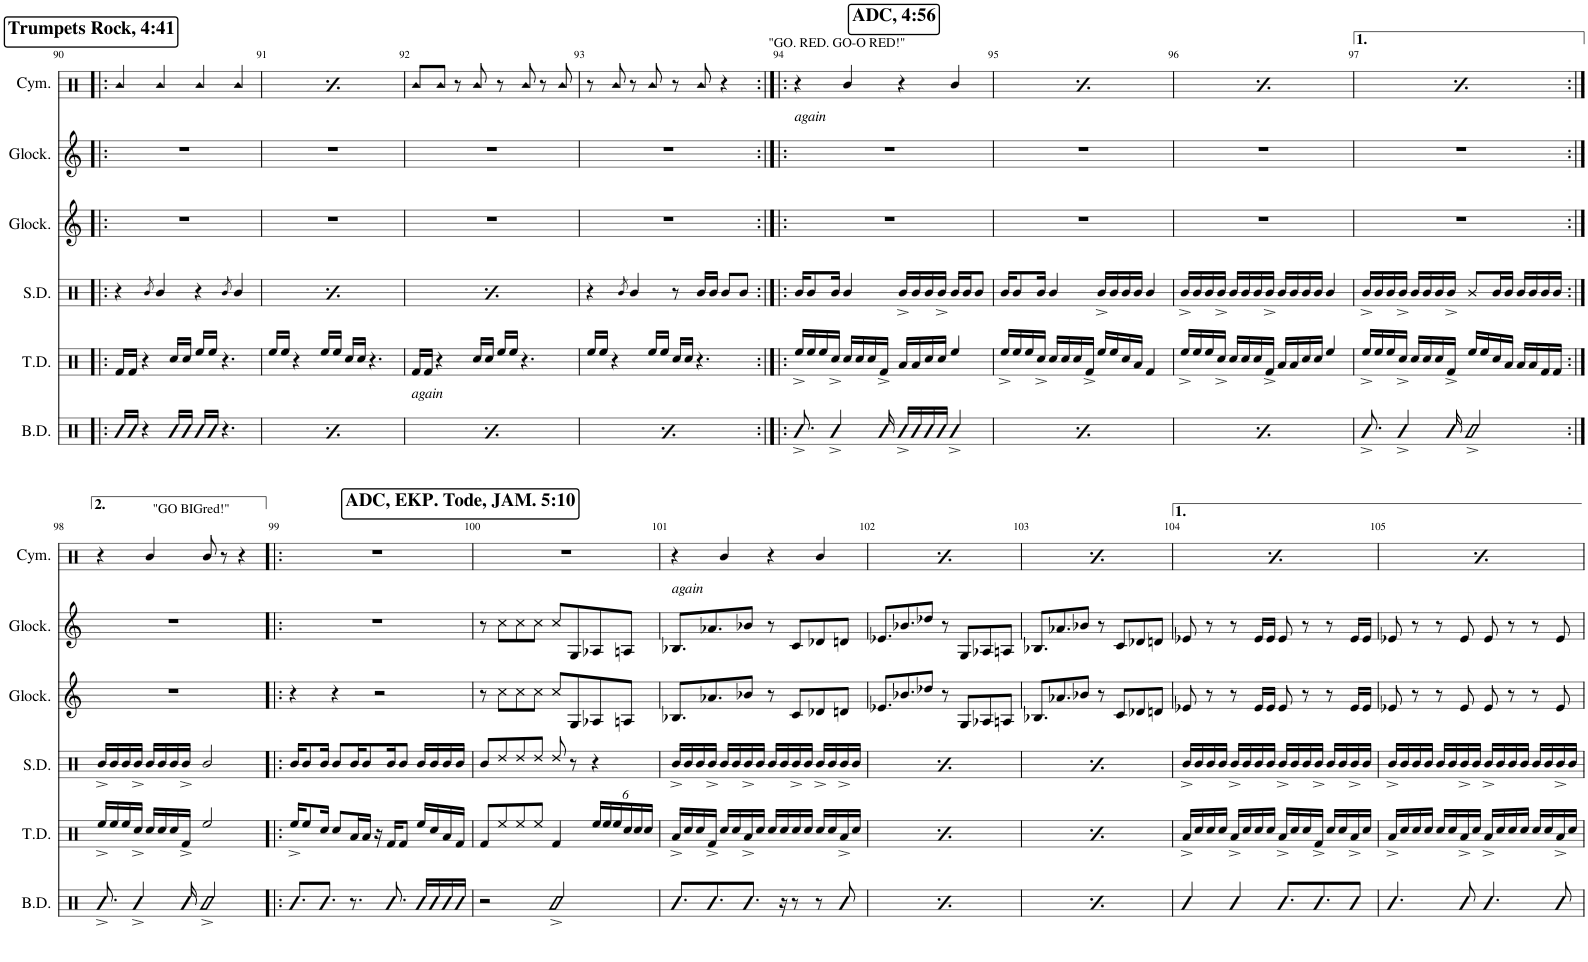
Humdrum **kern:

**kern	**kern	**kern	**kern	**kern	**kern
*part6	*part5	*part4	*part3	*part2	*part1
*staff6	*staff5	*staff4	*staff3	*staff2	*staff1
*I"Bass Drums	*I"Tenor Drums	*I"Snare Drum	*I"Glockenspiel	*I"Glockenspiel	*I"Cymbals
*I'B.D.	*I'T.D.	*I'S.D.	*I'Glock.	*I'Glock.	*I'Cym.
!!LO:PB:g=z
*clefX	*clefX	*clefX	*clefG2	*clefG2	*clefX
*	*	*	*Trd-14c-24	*Trd-14c-24	*
*k[]	*k[]	*k[]	*k[]	*k[]	*k[]
*M4/4	*M4/4	*M4/4	*M4/4	*M4/4	*M4/4
!!LO:REH:place=s1:a:t=
!!LO:REH:place=s1:a:B:cj:fs=14:t=Trumpets Rock, 4&colon;41
=90!|:	=90!|:	=90!|:	=90!|:	=90!|:	=90!|:
16R/LL	16Rf/LL	4r	1r	1r	4R/
16R/JJ	16Rf/JJ	.	.	.	.
4r	4r	.	.	.	.
.	.	8qR/	.	.	.
.	.	4R/	.	.	4R/
16R/LL	16Rcc/LL	.	.	.	.
16R/JJ	16Rcc/JJ	.	.	.	.
16R/LL	16Ree/LL	4r	.	.	4R/
16R/JJ	16Ree/JJ	.	.	.	.
4.r	4.r	.	.	.	.
.	.	8qR/	.	.	.
.	.	4R/	.	.	4R/
!!LO:REH:place=s1:a:t=
!!LO:REH:place=s1:a:B:cj:fs=14:t=Trumpets Rock, 4&colon;41
=91	=91	=91	=91	=91	=91
16R/LL	16Ree/LL	4r	1r	1r	4R/
16R/JJ	16Ree/JJ	.	.	.	.
4r	4r	.	.	.	.
.	.	8qR/	.	.	.
.	.	4R/	.	.	4R/
16R/LL	16Ree/LL	.	.	.	.
16R/JJ	16Ree/JJ	.	.	.	.
16R/LL	16Rcc/LL	4r	.	.	4R/
16R/JJ	16Rcc/JJ	.	.	.	.
4.r	4.r	.	.	.	.
.	.	8qR/	.	.	.
.	.	4R/	.	.	4R/
=92	=92	=92	=92	=92	=92
!	!LO:TX:b:i:t=again	!	!	!	!
16R/LL	16Rf/LL	4r	1r	1r	8R/L
16R/JJ	16Rf/JJ	.	.	.	.
4r	4r	.	.	.	8R/J
.	.	8qR/	.	.	.
.	.	4R/	.	.	8r
16R/LL	16Rcc/LL	.	.	.	8R/
16R/JJ	16Rcc/JJ	.	.	.	.
16R/LL	16Ree/LL	4r	.	.	8r
16R/JJ	16Ree/JJ	.	.	.	.
4.r	4.r	.	.	.	8R/
.	.	8qR/	.	.	.
.	.	4R/	.	.	8r
.	.	.	.	.	8R/
=93	=93	=93	=93	=93	=93
16R/LL	16Ree/LL	4r	1r	1r	8r
16R/JJ	16Ree/JJ	.	.	.	.
4r	4r	.	.	.	8R/
.	.	8qR/	.	.	.
.	.	4R/	.	.	8r
16R/LL	16Ree/LL	.	.	.	8R/
16R/JJ	16Ree/JJ	.	.	.	.
16R/LL	16Rcc/LL	8r	.	.	8r
16R/JJ	16Rcc/JJ	.	.	.	.
4.r	4.r	16R/LL	.	.	8R/
.	.	16R/JJ	.	.	.
.	.	8R/L	.	.	4r
.	.	8R/J	.	.	.
!!LO:REH:place=s1:a:t=
!!LO:REH:place=s1:a:B:cj:fs=14:t=ADC, 4&colon;56
=94:|!|:	=94:|!|:	=94:|!|:	=94:|!|:	=94:|!|:	=94:|!|:
!	!	!	!	!	!LO:TX:a:t="GO. RED. GO-O RED!"
!	!	!	!	!	!LO:TX:b:i:t=again
8.R^/	16Ree^/LL	16R/KL	1r	1r	4r
.	16Ree/	8R/	.	.	.
.	16Ree/	.	.	.	.
4R^/	16Rcc^/JJ	16R/Jk	.	.	.
.	16Rcc/LL	4R/	.	.	4R/
.	16Rcc/	.	.	.	.
.	16Rcc/	.	.	.	.
16R/	16Rf^/JJ	.	.	.	.
16R^/LL	16Ra/LL	16R^/LL	.	.	4r
16R/	16Ra/	16R/	.	.	.
16R/	16Rcc/	16R/	.	.	.
16R/JJ	16Rcc/JJ	16R^/JJ	.	.	.
4R^/	4Ree/	16R/LL	.	.	4R/
.	.	16R/J	.	.	.
.	.	8R/J	.	.	.
!!LO:REH:place=s1:a:t=
!!LO:REH:place=s1:a:B:cj:fs=14:t=ADC, 4&colon;56
=95	=95	=95	=95	=95	=95
!	!	!	!	!	!LO:TX:a:t="GO. RED. GO-O RED!"
!	!	!	!	!	!LO:TX:b:i:t=again
8.R^/	16Ree^/LL	16R/KL	1r	1r	4r
.	16Ree/	8R/	.	.	.
.	16Ree/	.	.	.	.
4R^/	16Rcc^/JJ	16R/Jk	.	.	.
.	16Rcc/LL	4R/	.	.	4R/
.	16Rcc/	.	.	.	.
.	16Rcc/	.	.	.	.
16R/	16Rf^/JJ	.	.	.	.
16R^/LL	16Ree/LL	16R^/LL	.	.	4r
16R/	16Ree/	16R/	.	.	.
16R/	16Rcc/	16R/	.	.	.
16R/JJ	16Ra/JJ	16R/JJ	.	.	.
4R^/	4Rf/	4R/	.	.	4R/
!!LO:REH:place=s1:a:t=
!!LO:REH:place=s1:a:B:cj:fs=14:t=ADC, 4&colon;56
=96	=96	=96	=96	=96	=96
!	!	!	!	!	!LO:TX:a:t="GO. RED. GO-O RED!"
!	!	!	!	!	!LO:TX:b:i:t=again
8.R^/	16Ree^/LL	16R^/LL	1r	1r	4r
.	16Ree/	16R/	.	.	.
.	16Ree/	16R/	.	.	.
4R^/	16Rcc^/JJ	16R^/JJ	.	.	.
.	16Rcc/LL	16R/LL	.	.	4R/
.	16Rcc/	16R/	.	.	.
.	16Rcc/	16R/	.	.	.
16R/	16Rf^/JJ	16R^/JJ	.	.	.
16R^/LL	16Ra/LL	16R/LL	.	.	4r
16R/	16Ra/	16R/	.	.	.
16R/	16Rcc/	16R/	.	.	.
16R/JJ	16Rcc/JJ	16R/JJ	.	.	.
4R^/	4Ree/	4R/	.	.	4R/
!!LO:REH:place=s1:a:t=
!!LO:REH:place=s1:a:B:cj:fs=14:t=ADC, 4&colon;56
=97	=97	=97	=97	=97	=97
!	!	!	!	!	!LO:TX:a:t="GO. RED. GO-O RED!"
!	!	!	!	!	!LO:TX:b:i:t=again
8.R^/	16Ree^/LL	16R^/LL	1r	1r	4r
.	16Ree/	16R/	.	.	.
.	16Ree/	16R/	.	.	.
4R^/	16Rcc^/JJ	16R^/JJ	.	.	.
.	16Rcc/LL	16R/LL	.	.	4R/
.	16Rcc/	16R/	.	.	.
.	16Rcc/	16R/	.	.	.
16R/	16Rf^/JJ	16R^/JJ	.	.	.
2R^/	16Ree/LL	8R/L	.	.	4r
.	16Ree/	.	.	.	.
.	16Rcc/	16R/L	.	.	.
.	16Ra/JJ	16R/JJ	.	.	.
.	16Ra/LL	16R/LL	.	.	4R/
.	16Ra/	16R/	.	.	.
.	16Rf/	16R/	.	.	.
.	16Rf/JJ	16R/JJ	.	.	.
!!LO:LB:g=z
=98:|!	=98:|!	=98:|!	=98:|!	=98:|!	=98:|!
8.R^/	16Ree^/LL	16R^/LL	1r	1r	4r
.	16Ree/	16R/	.	.	.
.	16Ree/	16R/	.	.	.
4R^/	16Rcc^/JJ	16R^/JJ	.	.	.
.	16Rcc/LL	16R/LL	.	.	4R/
.	16Rcc/	16R/	.	.	.
.	16Rcc/	16R/	.	.	.
16R/	16Rf^/JJ	16R^/JJ	.	.	.
2R^/	2Ree/	2R/	.	.	8R/
.	.	.	.	.	8r
!	!	!	!	!	!LO:TX:a:t="GO BIGred!"
.	.	.	.	.	4r
!!LO:REH:place=s1:a:t=
!!LO:REH:place=s1:a:B:cj:fs=14:t=ADC, EKP. Tode, JAM. 5&colon;10
=99!|:	=99!|:	=99!|:	=99!|:	=99!|:	=99!|:
8.R/L	16Ree^/KL	16R/KL	4r	1r	1r
.	8Ree/	8R/	.	.	.
8.R/J	16Rcc/Jk	16R/Jk	.	.	.
.	8Rcc/L	8R/L	4r	.	.
8.r	16Ra/L	16R/K	.	.	.
.	16Ra/JJ	8R/	.	.	.
.	16r	.	2r	.	.
8.R/	16Rf/KL	16R/K	.	.	.
.	8Rf/J	8R/J	.	.	.
16R/LL	16Ree/LL	16R/LL	.	.	.
16R/	16Rcc/	16R/	.	.	.
16R/	16Ra/	16R/	.	.	.
16R/JJ	16Rf/JJ	16R/JJ	.	.	.
=100	=100	=100	=100	=100	=100
2r	8Rf/L	8R/L	8r	8r	1r
.	8Ree/	8Rdd/	8cc\L	8cc\L	.
.	8Ree/	8Rdd/	8cc\	8cc\	.
.	8Ree/J	8Rdd/J	8cc\J	8cc\J	.
2R^/	4Rf/	8Rdd/	8cc/L	8cc/L	.
.	.	8r	8G/	8G/	.
*	*Xbrackettup	*	*	*	*
.	24Ree/LL	4r	8A-X/	8A-X/	.
.	24Ree/	.	.	.	.
.	24Ree/	.	.	.	.
.	24Rcc/	.	8An/J	8An/J	.
.	24Rcc/	.	.	.	.
.	24Rcc/JJ	.	.	.	.
=101	=101	=101	=101	=101	=101
!	!	!	!	!	!LO:TX:b:i:t=again
8.R/L	16Ra^/LL	16R^/LL	8.B-X/L	8.B-X/L	4r
.	16Rcc/	16R/	.	.	.
.	16Rcc/	16R/	.	.	.
8.R/	16Rf^/JJ	16R^/JJ	8.a-X/	8.a-X/	.
.	16Rcc/LL	16R/LL	.	.	4R/
.	16Rcc/	16R/	.	.	.
8.R/J	16Ra^/	16R^/	8b-X/J	8b-X/J	.
.	16Rcc/JJ	16R/JJ	.	.	.
.	16Rcc/LL	16R/LL	8r	8r	4r
16r	16Rcc/	16R/	.	.	.
8r	16Rcc/	16R^/	8c/L	8c/L	.
.	16Rcc/JJ	16R/JJ	.	.	.
8r	16Rcc/LL	16R^/LL	8d-X/	8d-X/	4R/
.	16Rcc/	16R/	.	.	.
8R/	16Ra^/	16R^/	8dn/J	8dn/J	.
.	16Rcc/JJ	16R/JJ	.	.	.
=102	=102	=102	=102	=102	=102
!	!	!	!	!	!LO:TX:b:i:t=again
8.R/L	16Ra^/LL	16R^/LL	8.e-X/L	8.e-X/L	4r
.	16Rcc/	16R/	.	.	.
.	16Rcc/	16R/	.	.	.
8.R/	16Rf^/JJ	16R^/JJ	8.b-X/	8.b-X/	.
.	16Rcc/LL	16R/LL	.	.	4R/
.	16Rcc/	16R/	.	.	.
8.R/J	16Ra^/	16R^/	8dd-X/J	8dd-X/J	.
.	16Rcc/JJ	16R/JJ	.	.	.
.	16Rcc/LL	16R/LL	8r	8r	4r
16r	16Rcc/	16R/	.	.	.
8r	16Rcc/	16R^/	8G/L	8G/L	.
.	16Rcc/JJ	16R/JJ	.	.	.
8r	16Rcc/LL	16R^/LL	8A-X/	8A-X/	4R/
.	16Rcc/	16R/	.	.	.
8R/	16Ra^/	16R^/	8An/J	8An/J	.
.	16Rcc/JJ	16R/JJ	.	.	.
=103	=103	=103	=103	=103	=103
!	!	!	!	!	!LO:TX:b:i:t=again
8.R/L	16Ra^/LL	16R^/LL	8.B-X/L	8.B-X/L	4r
.	16Rcc/	16R/	.	.	.
.	16Rcc/	16R/	.	.	.
8.R/	16Rf^/JJ	16R^/JJ	8.a-X/	8.a-X/	.
.	16Rcc/LL	16R/LL	.	.	4R/
.	16Rcc/	16R/	.	.	.
8.R/J	16Ra^/	16R^/	8b-X/J	8b-X/J	.
.	16Rcc/JJ	16R/JJ	.	.	.
.	16Rcc/LL	16R/LL	8r	8r	4r
16r	16Rcc/	16R/	.	.	.
8r	16Rcc/	16R^/	8c/L	8c/L	.
.	16Rcc/JJ	16R/JJ	.	.	.
8r	16Rcc/LL	16R^/LL	8d-X/	8d-X/	4R/
.	16Rcc/	16R/	.	.	.
8R/	16Ra^/	16R^/	8dn/J	8dn/J	.
.	16Rcc/JJ	16R/JJ	.	.	.
=104	=104	=104	=104	=104	=104
!	!	!	!	!	!LO:TX:b:i:t=again
4R/	16Ra^/LL	16R^/LL	8e-X/	8e-X/	4r
.	16Rcc/	16R/	.	.	.
.	16Rcc/	16R/	8r	8r	.
.	16Rcc/JJ	16R/JJ	.	.	.
4R/	16Ra^/LL	16R^/LL	8r	8r	4R/
.	16Rcc/	16R/	.	.	.
.	16Rcc/	16R/	16e-/LL	16e-/LL	.
.	16Rcc/JJ	16R/JJ	16e-/JJ	16e-/JJ	.
8.R/L	16Ra^/LL	16R^/LL	8e-/	8e-/	4r
.	16Rcc/	16R/	.	.	.
.	16Rcc/	16R/	8r	8r	.
8.R/	16Rf^/JJ	16R^/JJ	.	.	.
.	16Rcc/LL	16R/LL	8r	8r	4R/
.	16Rcc/	16R/	.	.	.
8R/J	16Ra^/	16R^/	16e-/LL	16e-/LL	.
.	16Rcc/JJ	16R/JJ	16e-/JJ	16e-/JJ	.
=105	=105	=105	=105	=105	=105
!	!	!	!	!	!LO:TX:b:i:t=again
4.R/	16Ra^/LL	16R^/LL	8e-X/	8e-X/	4r
.	16Rcc/	16R/	.	.	.
.	16Rcc/	16R/	8r	8r	.
.	16Rcc/JJ	16R/JJ	.	.	.
.	16Rcc/LL	16R/LL	8r	8r	4R/
.	16Rcc/	16R/	.	.	.
8R/	16Ra^/	16R^/	8e-/	8e-/	.
.	16Rcc/JJ	16R/JJ	.	.	.
4.R/	16Ra^/LL	16R^/LL	8e-/	8e-/	4r
.	16Rcc/	16R/	.	.	.
.	16Rcc/	16R/	8r	8r	.
.	16Rcc/JJ	16R/JJ	.	.	.
.	16Rcc/LL	16R/LL	8r	8r	4R/
.	16Rcc/	16R/	.	.	.
8R/	16Ra^/	16R^/	8e-/	8e-/	.
.	16Rcc/JJ	16R/JJ	.	.	.
=	=	=	=	=	=
*-	*-	*-	*-	*-	*-
